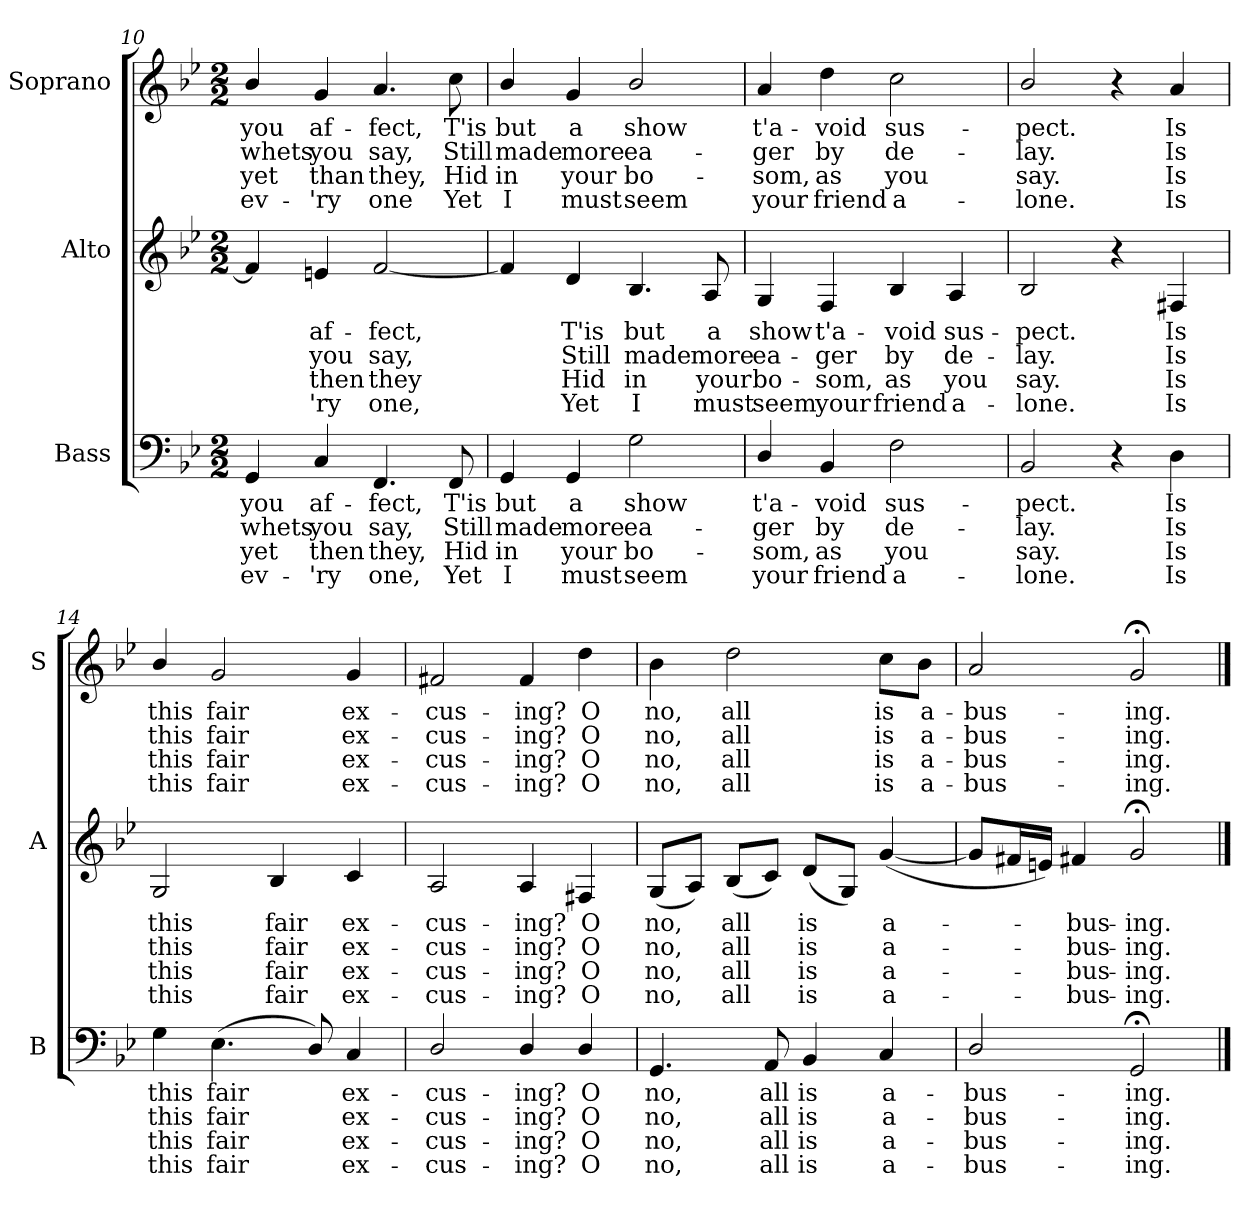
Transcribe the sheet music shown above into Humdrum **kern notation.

**kern	**text	**text	**text	**text	**kern	**text	**text	**text	**text	**kern	**text	**text	**text	**text
*part3	*part3	*part3	*part3	*part3	*part2	*part2	*part2	*part2	*part2	*part1	*part1	*part1	*part1	*part1
*staff3	*staff3	*staff3	*staff3	*staff3	*staff2	*staff2	*staff2	*staff2	*staff2	*staff1	*staff1	*staff1	*staff1	*staff1
*I"Bass	*	*	*	*	*I"Alto	*	*	*	*	*I"Soprano	*	*	*	*
*I'B	*	*	*	*	*I'A	*	*	*	*	*I'S	*	*	*	*
*clefF4	*	*	*	*	*clefG2	*	*	*	*	*clefG2	*	*	*	*
*k[b-e-]	*	*	*	*	*k[b-e-]	*	*	*	*	*k[b-e-]	*	*	*	*
*B-:	*	*	*	*	*B-:	*	*	*	*	*B-:	*	*	*	*
*M2/2	*	*	*	*	*M2/2	*	*	*	*	*M2/2	*	*	*	*
=10	=10	=10	=10	=10	=10	=10	=10	=10	=10	=10	=10	=10	=10	=10
!	!LO:LY:b	!LO:LY:b	!LO:LY:b	!LO:LY:b	!	!	!	!	!	!	!LO:LY:b	!LO:LY:b	!LO:LY:b	!LO:LY:b
4GG	you	whets	yet	ev-	4f]	.	.	.	.	4b-/	you	whets	yet	ev-
!	!LO:LY:b	!LO:LY:b	!LO:LY:b	!LO:LY:b	!	!LO:LY:b	!LO:LY:b	!LO:LY:b	!LO:LY:b	!	!LO:LY:b	!LO:LY:b	!LO:LY:b	!LO:LY:b
4C	-af-	-you	then	'ry	4en	af-	-you	then	'ry	4g	-af-	-you	than	'ry
!	!LO:LY:b	!LO:LY:b	!LO:LY:b	!LO:LY:b	!	!LO:LY:b	!LO:LY:b	!LO:LY:b	!LO:LY:b	!	!LO:LY:b	!LO:LY:b	!LO:LY:b	!LO:LY:b
4.FF	fect,	say,	they,	one,	[2f	fect,	say,	they	one,	4.a	fect,	say,	they,	one
!	!LO:LY:b	!LO:LY:b	!LO:LY:b	!LO:LY:b	!	!	!	!	!	!	!LO:LY:b	!LO:LY:b	!LO:LY:b	!LO:LY:b
8FF	T'is	Still	Hid	Yet	.	.	.	.	.	8cc	T'is	Still	Hid	Yet
=11	=11	=11	=11	=11	=11	=11	=11	=11	=11	=11	=11	=11	=11	=11
!	!LO:LY:b	!LO:LY:b	!LO:LY:b	!LO:LY:b	!	!	!	!	!	!	!LO:LY:b	!LO:LY:b	!LO:LY:b	!LO:LY:b
4GG	but	made	in	I	4f]	.	.	.	.	4b-/	but	made	in	I
!	!LO:LY:b	!LO:LY:b	!LO:LY:b	!LO:LY:b	!	!LO:LY:b	!LO:LY:b	!LO:LY:b	!LO:LY:b	!	!LO:LY:b	!LO:LY:b	!LO:LY:b	!LO:LY:b
4GG	a	more	your	must	4d	T'is	Still	Hid	Yet	4g	a	more	your	must
!	!LO:LY:b	!LO:LY:b	!LO:LY:b	!LO:LY:b	!	!LO:LY:b	!LO:LY:b	!LO:LY:b	!LO:LY:b	!	!LO:LY:b	!LO:LY:b	!LO:LY:b	!LO:LY:b
2G	show	ea-	-bo-	-seem	4.B-/	but	made	in	I	2b-/	show	ea-	-bo-	-seem
!	!	!	!	!	!	!LO:LY:b	!LO:LY:b	!LO:LY:b	!LO:LY:b	!	!	!	!	!
.	.	.	.	.	8A	a	more	your	must	.	.	.	.	.
=12	=12	=12	=12	=12	=12	=12	=12	=12	=12	=12	=12	=12	=12	=12
!	!LO:LY:b	!LO:LY:b	!LO:LY:b	!LO:LY:b	!	!LO:LY:b	!LO:LY:b	!LO:LY:b	!LO:LY:b	!	!LO:LY:b	!LO:LY:b	!LO:LY:b	!LO:LY:b
4D/	t'a-	-ger	som,	your	4G	show	ea-	-bo-	-seem	4a	t'a-	-ger	som,	your
!	!LO:LY:b	!LO:LY:b	!LO:LY:b	!LO:LY:b	!	!LO:LY:b	!LO:LY:b	!LO:LY:b	!LO:LY:b	!	!LO:LY:b	!LO:LY:b	!LO:LY:b	!LO:LY:b
4BB-	void	by	as	friend	4F	t'a-	-ger	som,	your	4dd	void	by	as	friend
!	!LO:LY:b	!LO:LY:b	!LO:LY:b	!LO:LY:b	!	!LO:LY:b	!LO:LY:b	!LO:LY:b	!LO:LY:b	!	!LO:LY:b	!LO:LY:b	!LO:LY:b	!LO:LY:b
2F	sus-	-de-	-you	a-	4B-/	void	by	as	friend	2cc	sus-	-de-	-you	a-
!	!	!	!	!	!	!LO:LY:b	!LO:LY:b	!LO:LY:b	!LO:LY:b	!	!	!	!	!
.	.	.	.	.	4A	sus-	-de-	-you	a-	.	.	.	.	.
!!LO:LB:g=z
=13	=13	=13	=13	=13	=13	=13	=13	=13	=13	=13	=13	=13	=13	=13
!	!LO:LY:b	!LO:LY:b	!LO:LY:b	!LO:LY:b	!	!LO:LY:b	!LO:LY:b	!LO:LY:b	!LO:LY:b	!	!LO:LY:b	!LO:LY:b	!LO:LY:b	!LO:LY:b
2BB-	-pect.	lay.	say.	lone.	2B-/	-pect.	lay.	say.	lone.	2b-/	-pect.	lay.	say.	lone.
4r	.	.	.	.	4r	.	.	.	.	4r	.	.	.	.
!	!LO:LY:b	!LO:LY:b	!LO:LY:b	!LO:LY:b	!	!LO:LY:b	!LO:LY:b	!LO:LY:b	!LO:LY:b	!	!LO:LY:b	!LO:LY:b	!LO:LY:b	!LO:LY:b
4D	Is	Is	Is	Is	4F#X	Is	Is	Is	Is	4a	Is	Is	Is	Is
=14	=14	=14	=14	=14	=14	=14	=14	=14	=14	=14	=14	=14	=14	=14
!	!LO:LY:b	!LO:LY:b	!LO:LY:b	!LO:LY:b	!	!LO:LY:b	!LO:LY:b	!LO:LY:b	!LO:LY:b	!	!LO:LY:b	!LO:LY:b	!LO:LY:b	!LO:LY:b
4G	this	this	this	this	2G	this	this	this	this	4b-/	this	this	this	this
!	!LO:LY:b	!LO:LY:b	!LO:LY:b	!LO:LY:b	!	!	!	!	!	!	!LO:LY:b	!LO:LY:b	!LO:LY:b	!LO:LY:b
(<4.E-	fair	fair	fair	fair	.	.	.	.	.	2g	fair	fair	fair	fair
!	!	!	!	!	!	!LO:LY:b	!LO:LY:b	!LO:LY:b	!LO:LY:b	!	!	!	!	!
.	.	.	.	.	4B-	fair	fair	fair	fair	.	.	.	.	.
8D/)	.	.	.	.	.	.	.	.	.	.	.	.	.	.
!	!LO:LY:b	!LO:LY:b	!LO:LY:b	!LO:LY:b	!	!LO:LY:b	!LO:LY:b	!LO:LY:b	!LO:LY:b	!	!LO:LY:b	!LO:LY:b	!LO:LY:b	!LO:LY:b
4C	ex-	-ex-	-ex-	-ex-	4c	ex-	-ex-	-ex-	-ex-	4g	ex-	-ex-	-ex-	-ex-
=15	=15	=15	=15	=15	=15	=15	=15	=15	=15	=15	=15	=15	=15	=15
!	!LO:LY:b	!LO:LY:b	!LO:LY:b	!LO:LY:b	!	!LO:LY:b	!LO:LY:b	!LO:LY:b	!LO:LY:b	!	!LO:LY:b	!LO:LY:b	!LO:LY:b	!LO:LY:b
2D/	-cus-	-cus-	-cus-	-cus-	2A	-cus-	-cus-	-cus-	-cus-	2f#X	-cus-	-cus-	-cus-	-cus-
!	!LO:LY:b	!LO:LY:b	!LO:LY:b	!LO:LY:b	!	!LO:LY:b	!LO:LY:b	!LO:LY:b	!LO:LY:b	!	!LO:LY:b	!LO:LY:b	!LO:LY:b	!LO:LY:b
4D/	-ing?	ing?	ing?	ing?	4A	-ing?	ing?	ing?	ing?	4f#	-ing?	ing?	ing?	ing?
!	!LO:LY:b	!LO:LY:b	!LO:LY:b	!LO:LY:b	!	!LO:LY:b	!LO:LY:b	!LO:LY:b	!LO:LY:b	!	!LO:LY:b	!LO:LY:b	!LO:LY:b	!LO:LY:b
4D/	O	O	O	O	4F#X	O	O	O	O	4dd	O	O	O	O
=16	=16	=16	=16	=16	=16	=16	=16	=16	=16	=16	=16	=16	=16	=16
!	!LO:LY:b	!LO:LY:b	!LO:LY:b	!LO:LY:b	!	!LO:LY:b	!LO:LY:b	!LO:LY:b	!LO:LY:b	!	!LO:LY:b	!LO:LY:b	!LO:LY:b	!LO:LY:b
4.GG	no,	no,	no,	no,	(<8GL	no,	no,	no,	no,	4b-	no,	no,	no,	no,
.	.	.	.	.	8AJ)	.	.	.	.	.	.	.	.	.
!	!	!	!	!	!	!LO:LY:b	!LO:LY:b	!LO:LY:b	!LO:LY:b	!	!LO:LY:b	!LO:LY:b	!LO:LY:b	!LO:LY:b
.	.	.	.	.	(<8B-L	all	all	all	all	2dd	all	all	all	all
!	!LO:LY:b	!LO:LY:b	!LO:LY:b	!LO:LY:b	!	!	!	!	!	!	!	!	!	!
8AA	all	all	all	all	8cJ)	.	.	.	.	.	.	.	.	.
!	!LO:LY:b	!LO:LY:b	!LO:LY:b	!LO:LY:b	!	!LO:LY:b	!LO:LY:b	!LO:LY:b	!LO:LY:b	!	!	!	!	!
4BB-	is	is	is	is	(8dL	is	is	is	is	.	.	.	.	.
.	.	.	.	.	8GJ)	.	.	.	.	.	.	.	.	.
!	!LO:LY:b	!LO:LY:b	!LO:LY:b	!LO:LY:b	!	!LO:LY:b	!LO:LY:b	!LO:LY:b	!LO:LY:b	!	!LO:LY:b	!LO:LY:b	!LO:LY:b	!LO:LY:b
4C	a-	-a-	-a-	-a-	(<[4g	a-	a-	a-	a-	8cc\L	is	is	is	is
!	!	!	!	!	!	!	!	!	!	!	!LO:LY:b	!LO:LY:b	!LO:LY:b	!LO:LY:b
.	.	.	.	.	.	.	.	.	.	8b-\J	a-	-a-	-a-	-a-
=17	=17	=17	=17	=17	=17	=17	=17	=17	=17	=17	=17	=17	=17	=17
!	!LO:LY:b	!LO:LY:b	!LO:LY:b	!LO:LY:b	!	!	!	!	!	!	!LO:LY:b	!LO:LY:b	!LO:LY:b	!LO:LY:b
2D/	-bus-	-bus-	-bus-	-bus-	8gL]	.	.	.	.	2a	-bus-	-bus-	-bus-	-bus-
.	.	.	.	.	16f#XL	.	.	.	.	.	.	.	.	.
.	.	.	.	.	16enJJ)	.	.	.	.	.	.	.	.	.
!	!	!	!	!	!	!LO:LY:b	!LO:LY:b	!LO:LY:b	!LO:LY:b	!	!	!	!	!
.	.	.	.	.	4f#X	bus-	-bus-	-bus-	-bus-	.	.	.	.	.
!	!LO:LY:b	!LO:LY:b	!LO:LY:b	!LO:LY:b	!	!LO:LY:b	!LO:LY:b	!LO:LY:b	!LO:LY:b	!	!LO:LY:b	!LO:LY:b	!LO:LY:b	!LO:LY:b
2GG;<	-ing.	ing.	ing.	ing.	2g;<	-ing.	ing.	ing.	ing.	2g;<	-ing.	ing.	ing.	ing.
==	==	==	==	==	==	==	==	==	==	==	==	==	==	==
*-	*-	*-	*-	*-	*-	*-	*-	*-	*-	*-	*-	*-	*-	*-
